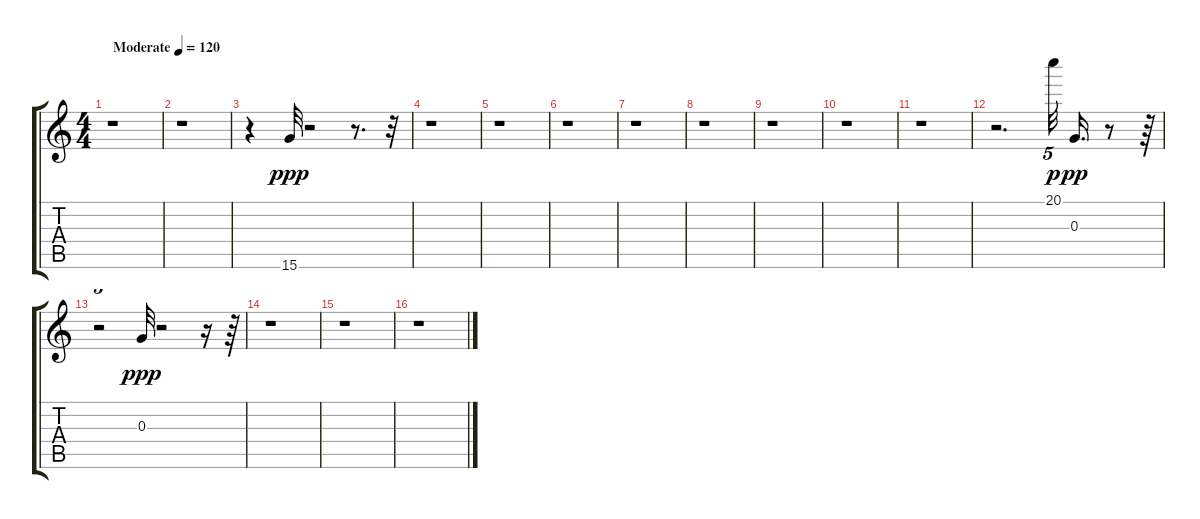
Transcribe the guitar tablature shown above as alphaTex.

\track "" {instrument acousticguitarsteel}
\staff {score tabs}
\tuning (E4 B3 G3 D3 A2 E2) {hide}
\ts (4 4)
\tempo (120 "Moderate")
\clef g2
\ks c
r.1{dy ppp instrument acousticguitarsteel} |
r.1 |
r.4 15.6.32 r.2 r.8{d} r.32 |
r.1 |
r.1 |
r.1 |
r.1 |
r.1 |
r.1 |
r.1 |
r.1 |
r.2{d} 20.1.32{tu (5 4) dy p} 0.3.16{d dy pp} r.8 r.64 |
r.2{tu (5 4)} 0.3.32{dy ppp} r.2 r.16 r.64 |
r.1 |
r.1 |
r.1
